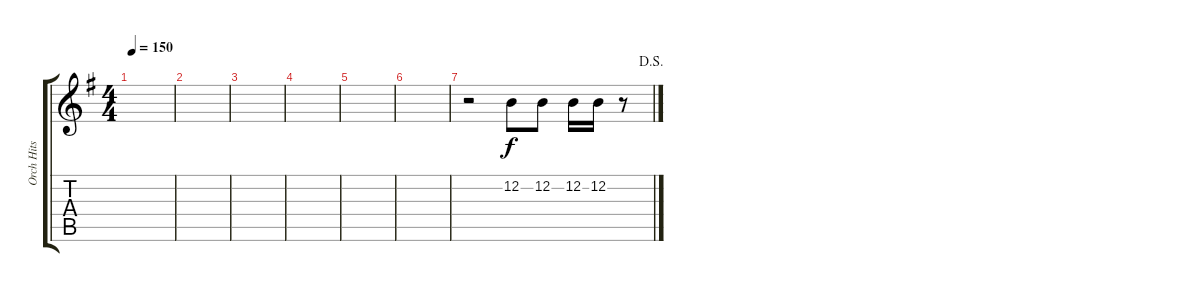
\track ("Orch Hits" "Orch Hits") {instrument orchestrahit}
\staff {score tabs}
\tuning (E4 B3 G3 D3 A2 E2) {hide}
\ts (4 4)
\tempo 150
\clef g2
\ks eminor
|
|
|
|
|
|
\jump dalsegno
r.2 12.2.8 12.2.8 12.2.16 12.2.16 r.8
